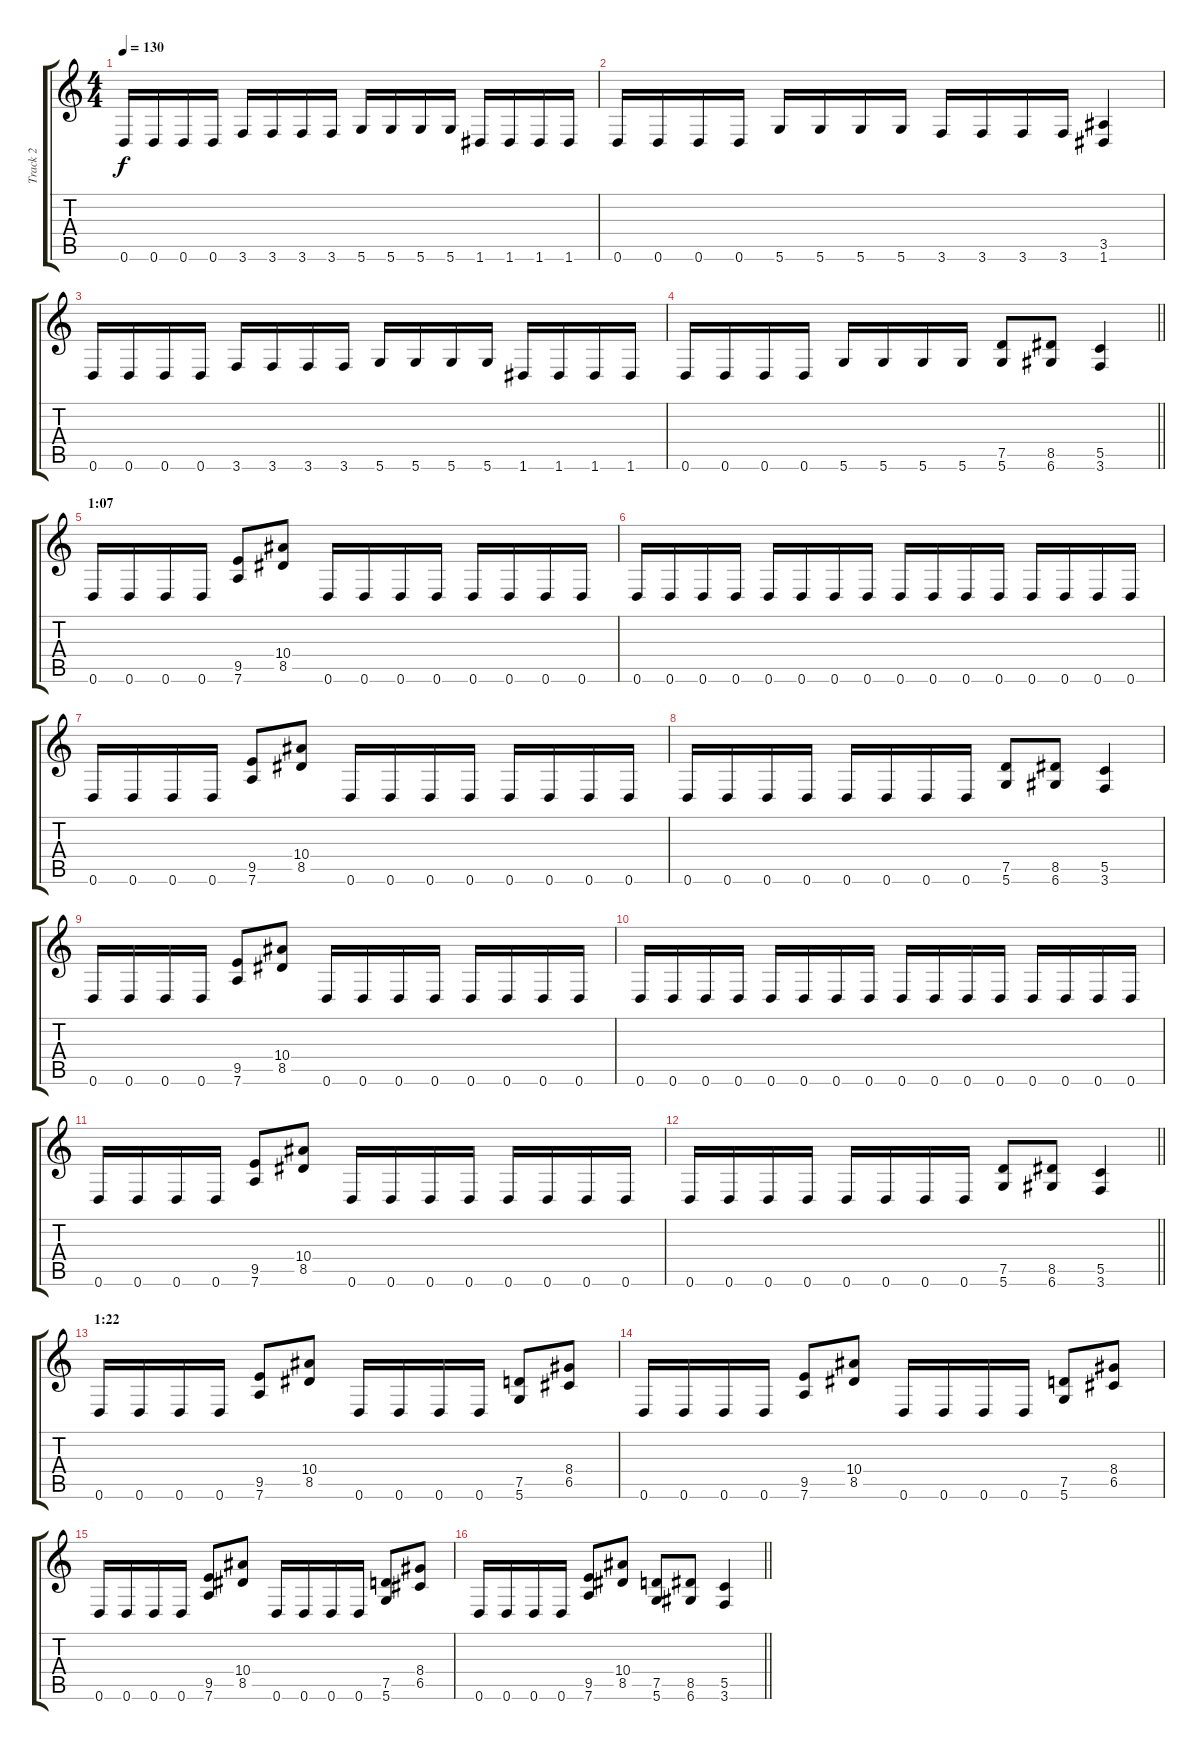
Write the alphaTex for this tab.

\track ("Track 2" "Track 2") {instrument overdrivenguitar}
\staff {score tabs}
\tuning (D4 A3 F3 C3 G2 D2) {hide}
\ts (4 4)
\tempo 130
\clef g2
\ks c
0.6.16{dy f} 0.6.16 0.6.16 0.6.16 3.6.16 3.6.16 3.6.16 3.6.16 5.6.16 5.6.16 5.6.16 5.6.16 1.6.16 1.6.16 1.6.16 1.6.16 |
0.6.16 0.6.16 0.6.16 0.6.16 5.6.16 5.6.16 5.6.16 5.6.16 3.6.16 3.6.16 3.6.16 3.6.16 (3.5 1.6).4 |
0.6.16 0.6.16 0.6.16 0.6.16 3.6.16 3.6.16 3.6.16 3.6.16 5.6.16 5.6.16 5.6.16 5.6.16 1.6.16 1.6.16 1.6.16 1.6.16 |
\barLineRight lightlight
0.6.16 0.6.16 0.6.16 0.6.16 5.6.16 5.6.16 5.6.16 5.6.16 (7.5 5.6).8 (8.5 6.6).8 (5.5 3.6).4 |
\section ("" "1:07")
0.6.16 0.6.16 0.6.16 0.6.16 (9.5 7.6).8 (10.4 8.5).8 0.6.16 0.6.16 0.6.16 0.6.16 0.6.16 0.6.16 0.6.16 0.6.16 |
0.6.16 0.6.16 0.6.16 0.6.16 0.6.16 0.6.16 0.6.16 0.6.16 0.6.16 0.6.16 0.6.16 0.6.16 0.6.16 0.6.16 0.6.16 0.6.16 |
0.6.16 0.6.16 0.6.16 0.6.16 (9.5 7.6).8 (10.4 8.5).8 0.6.16 0.6.16 0.6.16 0.6.16 0.6.16 0.6.16 0.6.16 0.6.16 |
0.6.16 0.6.16 0.6.16 0.6.16 0.6.16 0.6.16 0.6.16 0.6.16 (7.5 5.6).8 (8.5 6.6).8 (5.5 3.6).4 |
0.6.16 0.6.16 0.6.16 0.6.16 (9.5 7.6).8 (10.4 8.5).8 0.6.16 0.6.16 0.6.16 0.6.16 0.6.16 0.6.16 0.6.16 0.6.16 |
0.6.16 0.6.16 0.6.16 0.6.16 0.6.16 0.6.16 0.6.16 0.6.16 0.6.16 0.6.16 0.6.16 0.6.16 0.6.16 0.6.16 0.6.16 0.6.16 |
0.6.16 0.6.16 0.6.16 0.6.16 (9.5 7.6).8 (10.4 8.5).8 0.6.16 0.6.16 0.6.16 0.6.16 0.6.16 0.6.16 0.6.16 0.6.16 |
\barLineRight lightlight
0.6.16 0.6.16 0.6.16 0.6.16 0.6.16 0.6.16 0.6.16 0.6.16 (7.5 5.6).8 (8.5 6.6).8 (5.5 3.6).4 |
\section ("" "1:22")
0.6.16 0.6.16 0.6.16 0.6.16 (9.5 7.6).8 (10.4 8.5).8 0.6.16 0.6.16 0.6.16 0.6.16 (7.5 5.6).8 (8.4 6.5).8 |
0.6.16 0.6.16 0.6.16 0.6.16 (9.5 7.6).8 (10.4 8.5).8 0.6.16 0.6.16 0.6.16 0.6.16 (7.5 5.6).8 (8.4 6.5).8 |
0.6.16 0.6.16 0.6.16 0.6.16 (9.5 7.6).8 (10.4 8.5).8 0.6.16 0.6.16 0.6.16 0.6.16 (7.5 5.6).8 (8.4 6.5).8 |
\barLineRight lightlight
0.6.16 0.6.16 0.6.16 0.6.16 (9.5 7.6).8 (10.4 8.5).8 (7.5 5.6).8 (8.5 6.6).8 (5.5 3.6).4
